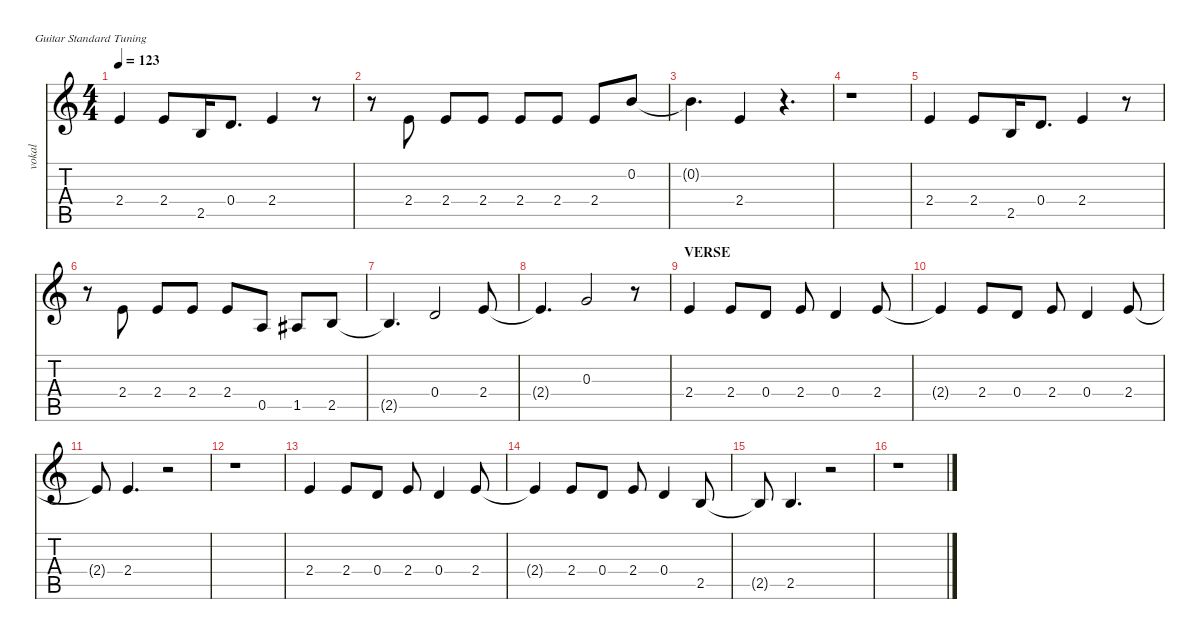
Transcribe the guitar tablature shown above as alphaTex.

\defaultSystemsLayout 4
\hideDynamics
\bracketExtendMode nobrackets
\track ("Vocal" "vokal") {instrument acousticguitarsteel}
\staff {score tabs}
\tuning (E4 B3 G3 D3 A2 E2)
\ts (4 4)
\tempo 123
\clef g2
\ks c
2.4.4{dy mf beam Up} 2.4.8{beam Up} 2.5.16{beam Up} 0.4.8{d beam Up} 2.4.4{beam Up} r.8{beam Down} |
r.8{beam Down} 2.4.8{beam Up} 2.4.8{beam Up} 2.4.8{beam Up} 2.4.8{beam Up} 2.4.8{beam Up} 2.4.8{beam Up} 0.2.8{beam Up} |
0.2{t}.4{d beam Down} 2.4.4{beam Up} r.4{d beam Down} |
r.1{beam Down} |
2.4.4{beam Up} 2.4.8{beam Up} 2.5.16{beam Up} 0.4.8{d beam Up} 2.4.4{beam Up} r.8{beam Down} |
r.8{beam Down} 2.4.8{beam Up} 2.4.8{beam Up} 2.4.8{beam Up} 2.4.8{beam Up} 0.5.8{beam Up} 1.5{acc #}.8{beam Up} 2.5.8{beam Up} |
2.5{t}.4{d beam Up} 0.4.2{beam Up} 2.4.8{beam Up} |
2.4{t}.4{d beam Up} 0.3.2{beam Up} r.8{beam Down} |
\section ("" "VERSE")
2.4.4{beam Up} 2.4.8{beam Up} 0.4.8{beam Up} 2.4.8{beam Up} 0.4.4{beam Up} 2.4.8{beam Up} |
2.4{t}.4{beam Up} 2.4.8{beam Up} 0.4.8{beam Up} 2.4.8{beam Up} 0.4.4{beam Up} 2.4.8{beam Up} |
2.4{t}.8{beam Up} 2.4.4{d beam Up} r.2{beam Down} |
r.1{beam Down} |
2.4.4{beam Up} 2.4.8{beam Up} 0.4.8{beam Up} 2.4.8{beam Up} 0.4.4{beam Up} 2.4.8{beam Up} |
2.4{t}.4{beam Up} 2.4.8{beam Up} 0.4.8{beam Up} 2.4.8{beam Up} 0.4.4{beam Up} 2.5.8{beam Up} |
2.5{t}.8{beam Up} 2.5.4{d beam Up} r.2{beam Down} |
r.1{beam Down}
